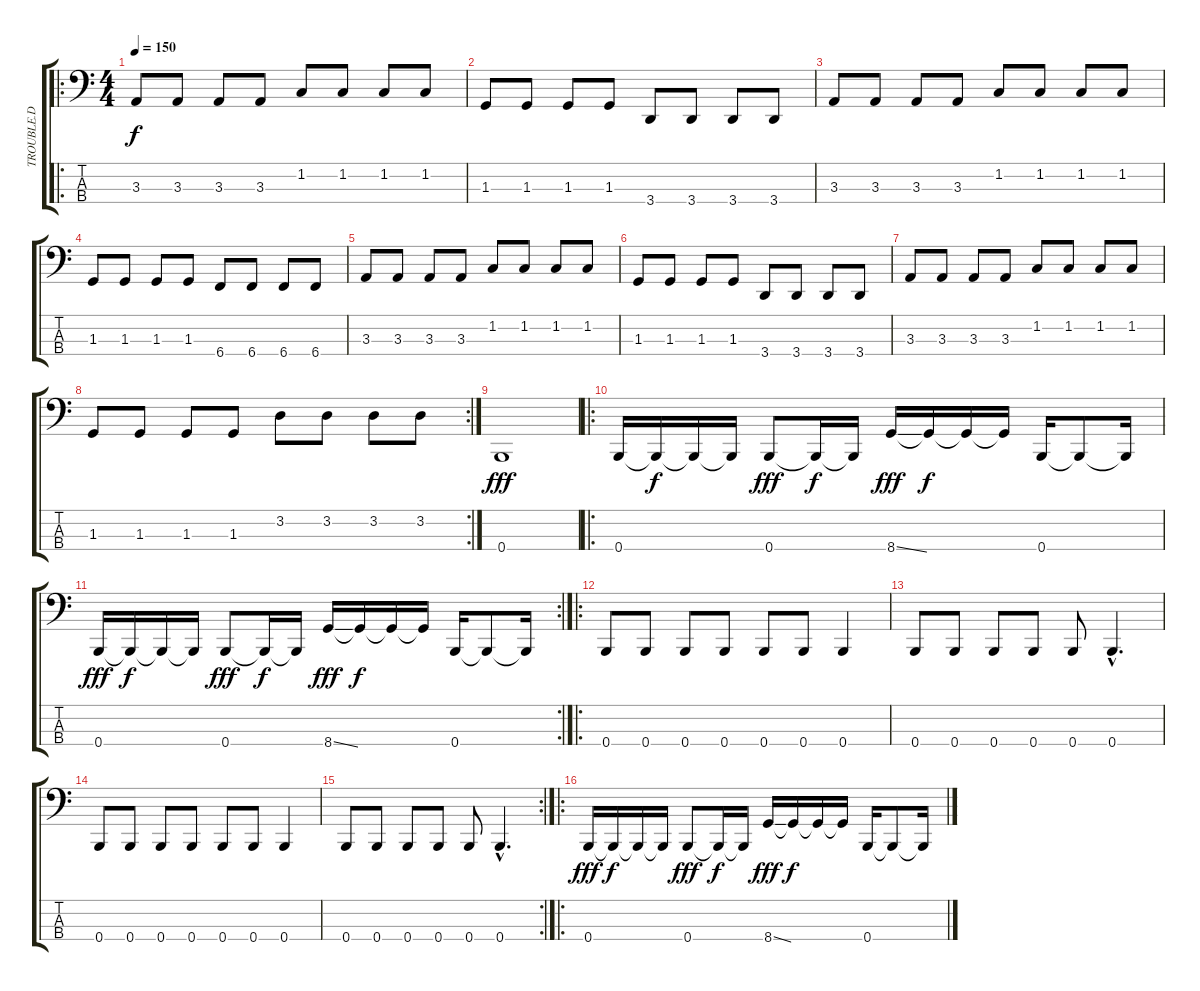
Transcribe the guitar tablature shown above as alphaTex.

\track ("TROUBLE.D" "TROUBLE.D") {instrument electricbasspick}
\staff {score tabs}
\tuning (E2 B1 Gb1 B0) {hide}
\ro
\ts (4 4)
\tempo 150
\clef f4
\ks c
3.3.8{dy f} 3.3.8 3.3.8 3.3.8 1.2.8 1.2.8 1.2.8 1.2.8 |
1.3.8 1.3.8 1.3.8 1.3.8 3.4.8 3.4.8 3.4.8 3.4.8 |
3.3.8 3.3.8 3.3.8 3.3.8 1.2.8 1.2.8 1.2.8 1.2.8 |
1.3.8 1.3.8 1.3.8 1.3.8 6.4.8 6.4.8 6.4.8 6.4.8 |
3.3.8 3.3.8 3.3.8 3.3.8 1.2.8 1.2.8 1.2.8 1.2.8 |
1.3.8 1.3.8 1.3.8 1.3.8 3.4.8 3.4.8 3.4.8 3.4.8 |
3.3.8 3.3.8 3.3.8 3.3.8 1.2.8 1.2.8 1.2.8 1.2.8 |
\rc 2
1.3.8 1.3.8 1.3.8 1.3.8 3.2.8 3.2.8 3.2.8 3.2.8 |
0.4.1{dy fff} |
\ro
0.4.16 0.4{t}.16{dy f} 0.4{t}.16 0.4{t}.16 0.4.8{dy fff} 0.4{t}.16{dy f} 0.4{t}.16 8.4{ss}.16{dy fff} 8.4{t}.16{dy f} 8.4{t}.16 8.4{t}.16 0.4.16 0.4{t}.8 0.4{t}.16 |
\rc 2
0.4.16{dy fff} 0.4{t}.16{dy f} 0.4{t}.16 0.4{t}.16 0.4.8{dy fff} 0.4{t}.16{dy f} 0.4{t}.16 8.4{ss}.16{dy fff} 8.4{t}.16{dy f} 8.4{t}.16 8.4{t}.16 0.4.16 0.4{t}.8 0.4{t}.16 |
\ro
0.4.8 0.4.8 0.4.8 0.4.8 0.4.8 0.4.8 0.4.4 |
0.4.8 0.4.8 0.4.8 0.4.8 0.4.8 0.4{hac}.4{d} |
0.4.8 0.4.8 0.4.8 0.4.8 0.4.8 0.4.8 0.4.4 |
\rc 2
0.4.8 0.4.8 0.4.8 0.4.8 0.4.8 0.4{hac}.4{d} |
\ro
0.4.16{dy fff} 0.4{t}.16{dy f} 0.4{t}.16 0.4{t}.16 0.4.8{dy fff} 0.4{t}.16{dy f} 0.4{t}.16 8.4{ss}.16{dy fff} 8.4{t}.16{dy f} 8.4{t}.16 8.4{t}.16 0.4.16 0.4{t}.8 0.4{t}.16
